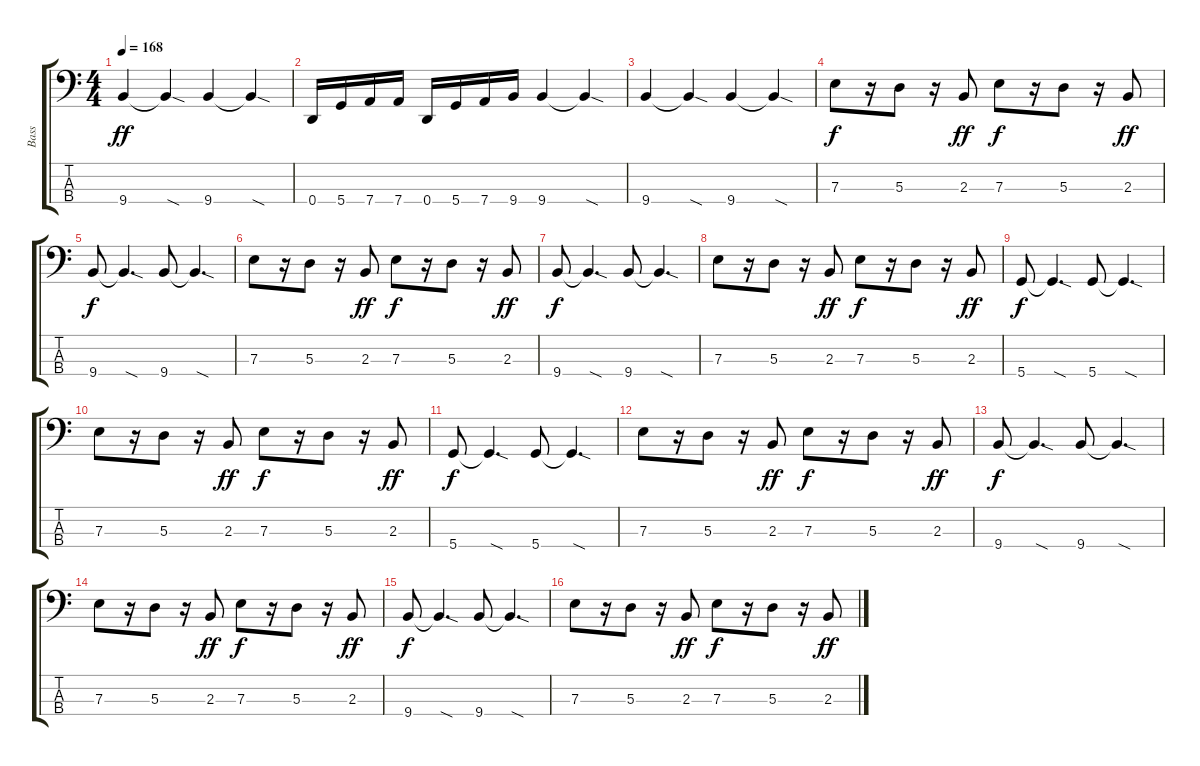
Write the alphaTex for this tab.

\track ("Bass" "Bass") {instrument electricbasspick}
\staff {score tabs}
\tuning (G2 D2 A1 D1) {hide}
\ts (4 4)
\tempo 168
\clef f4
\ks c
9.4.4{dy ff} 9.4{sod t}.4 9.4.4 9.4{sod t}.4 |
0.4.16 5.4.16 7.4.16 7.4.16 0.4.16 5.4.16 7.4.16 9.4.16 9.4.4 9.4{sod t}.4 |
9.4.4 9.4{sod t}.4 9.4.4 9.4{sod t}.4 |
7.3.8{dy f} r.16 5.3.8 r.16 2.3.8{dy ff} 7.3.8{dy f} r.16 5.3.8 r.16 2.3.8{dy ff} |
9.4.8{dy f} 9.4{sod t}.4{d} 9.4.8 9.4{sod t}.4{d} |
7.3.8 r.16 5.3.8 r.16 2.3.8{dy ff} 7.3.8{dy f} r.16 5.3.8 r.16 2.3.8{dy ff} |
9.4.8{dy f} 9.4{sod t}.4{d} 9.4.8 9.4{sod t}.4{d} |
7.3.8 r.16 5.3.8 r.16 2.3.8{dy ff} 7.3.8{dy f} r.16 5.3.8 r.16 2.3.8{dy ff} |
5.4.8{dy f} 5.4{sod t}.4{d} 5.4.8 5.4{sod t}.4{d} |
7.3.8 r.16 5.3.8 r.16 2.3.8{dy ff} 7.3.8{dy f} r.16 5.3.8 r.16 2.3.8{dy ff} |
5.4.8{dy f} 5.4{sod t}.4{d} 5.4.8 5.4{sod t}.4{d} |
7.3.8 r.16 5.3.8 r.16 2.3.8{dy ff} 7.3.8{dy f} r.16 5.3.8 r.16 2.3.8{dy ff} |
9.4.8{dy f} 9.4{sod t}.4{d} 9.4.8 9.4{sod t}.4{d} |
7.3.8 r.16 5.3.8 r.16 2.3.8{dy ff} 7.3.8{dy f} r.16 5.3.8 r.16 2.3.8{dy ff} |
9.4.8{dy f} 9.4{sod t}.4{d} 9.4.8 9.4{sod t}.4{d} |
7.3.8 r.16 5.3.8 r.16 2.3.8{dy ff} 7.3.8{dy f} r.16 5.3.8 r.16 2.3.8{dy ff}
